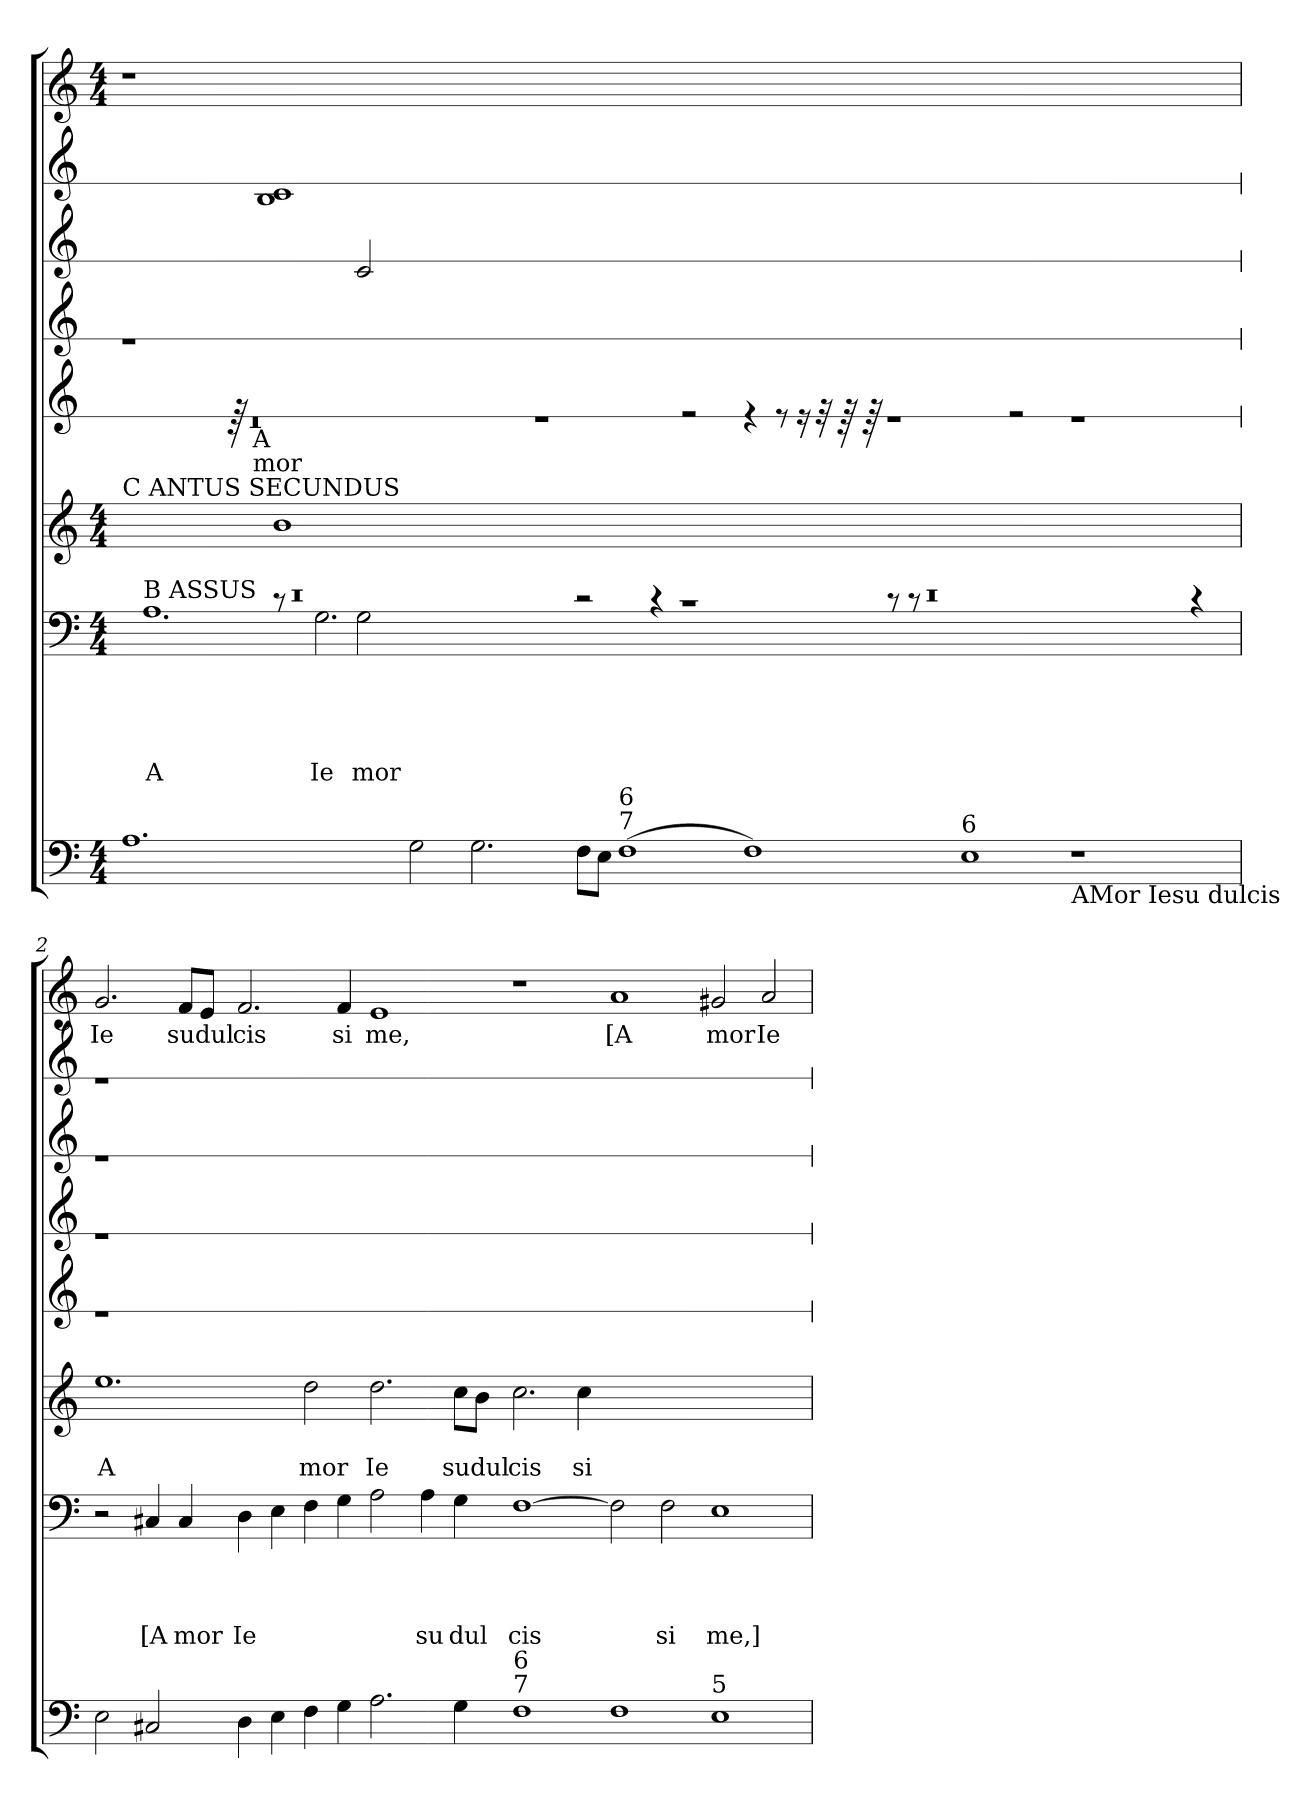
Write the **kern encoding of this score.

**kern	**kern	**text	**text	**text	**text	**text	**kern	**text	**text	**kern	**kern	**kern	**kern	**kern	**text
*part8	*part7	*part7	*part7	*part7	*part7	*part7	*part6	*part6	*part6	*part5	*part4	*part3	*part2	*part1	*part1
*staff8	*staff7	*staff7	*staff7	*staff7	*staff7	*staff7	*staff6	*staff6	*staff6	*staff5	*staff4	*staff3	*staff2	*staff1	*staff1
!!LO:PB:g=z
*	*	*	*	*	*	*	*	*	*	*stria1	*stria1	*stria1	*stria1	*	*
*clefF4	*clefF4	*	*	*	*	*	*clefG2	*	*	*clefG2	*clefG2	*clefG2	*clefG2	*clefG2	*
*k[]	*k[]	*	*	*	*	*	*k[]	*	*	*k[]	*k[]	*k[]	*k[]	*k[]	*
*C:	*C:	*	*	*	*	*	*C:	*	*	*C:	*C:	*C:	*C:	*C:	*
*M4/4	*M4/4	*	*	*	*	*	*M4/4	*	*	*	*	*	*	*M4/4	*
=1	=1	=1	=1	=1	=1	=1	=1	=1	=1	=1	=1	=1	=1	=1	=1
*	*^	*	*	*	*	*	*	*	*	*	*	*	*	*	*
*	*	*^	*	*	*	*	*	*	*	*	*	*	*	*	*	*
*	*	*	*^	*	*	*	*	*	*	*	*	*	*	*	*	*	*
!	!	!	!	!	!	!	!	!	!	!	!	!	!	!	!	!	!LO:TX:a:B:t=from Selectae Cantiones Exellentissimorum Auctorum. Romae 1616	!
!	!	!	!	!	!	!	!	!	!	!LO:TX:a:t=C ANTUS SECUNDUS	!	!	!	!	!	!	!	!
*	*	*	*	*	*	*	*	*	*	*	*	*	*	*	*	*	*^	*
1.A	2ryy	8ryy	1ryy	2..ryy	.	.	.	.	.	2ryy	.	.	4ryy	1r	1ryy	2ryy	1r	4ryy	.
!	!	!LO:TX:a:t=B ASSUS	!	!	!	!	!	!	!	!	!	!	!	!	!	!	!	!	!
!	!	!	!	!	!	!	!	!	!LO:LY:b	!	!	!	!	!	!	!	!	!	!
.	.	1.A	.	.	.	.	.	.	A-	.	.	.	.	.	.	.	.	.	.
.	.	.	.	.	.	.	.	.	.	.	.	.	64ryy	.	.	.	.	1ryy	.
.	.	.	.	.	.	.	.	.	.	.	.	.	64ryy	.	.	.	.	.	.
.	.	.	.	.	.	.	.	.	.	.	.	.	32ryy	.	.	.	.	.	.
.	.	.	.	.	.	.	.	.	.	.	.	.	16ryy	.	.	.	.	.	.
.	.	.	.	.	.	.	.	.	.	.	.	.	16ryy	.	.	.	.	.	.
.	.	.	.	.	.	.	.	.	.	.	.	.	32ryy	.	.	.	.	.	.
.	.	.	.	.	.	.	.	.	.	.	.	.	64ryy	.	.	.	.	.	.
.	.	.	.	.	.	.	.	.	.	.	.	.	64r	.	.	.	.	.	.
!	!	!	!	!	!	!	!	!	!	!	!	!	!LO:TX:b:t=A	!	!	!	!	!	!
!	!	!	!	!	!	!	!	!	!	!	!	!	!LO:TX:b:t=mor	!	!	!	!	!	!
.	8ryy	.	.	.	.	.	.	.	.	8ryy	.	.	0r	.	.	8ryy	.	.	.
.	8rc	.	.	.	.	.	.	.	.	1b	.	.	.	.	.	1B 1c	.	.	.
.	0rc	.	.	.	.	.	.	.	.	.	.	.	.	.	.	.	.	.	.
!	!	!	!	!	!	!	!	!	!LO:LY:b	!	!	!	!	!	!	!	!	!	!
.	.	.	.	2.G\	.	.	.	.	Ie-	.	.	.	.	.	.	.	.	.	.
.	.	.	8ryy	.	.	.	.	.	.	.	.	.	.	00.ryy	8ryy	.	00.ryy	.	.
!	!	!	!	!	!	!	!	!	!LO:LY:b	!	!	!	!	!	!	!	!	!	!
.	.	.	2G\	.	.	.	.	.	-mor	.	.	.	.	.	2c/	.	.	.	.
.	.	.	.	.	.	.	.	.	.	.	.	.	.	.	.	.	.	1ryy	.
2G>\	.	.	.	.	.	.	.	.	.	.	.	.	.	.	.	.	.	.	.
.	.	1ryy	1ryy	1ryy	.	.	.	.	.	00ryy	.	.	.	.	00ryy	00ryy	.	.	.
2.G\	.	.	.	.	.	.	.	.	.	.	.	.	.	.	.	.	.	.	.
.	.	.	.	.	.	.	.	.	.	.	.	.	.	.	.	.	.	1ryy	.
.	.	.	.	.	.	.	.	.	.	.	.	.	1r	.	.	.	.	.	.
.	.	1ryy	1ryy	1ryy	.	.	.	.	.	.	.	.	.	.	.	.	.	.	.
8F\L	2rc	.	.	.	.	.	.	.	.	.	.	.	.	.	.	.	.	.	.
8E\J	.	.	.	.	.	.	.	.	.	.	.	.	.	.	.	.	.	.	.
!LO:TX:a:t=7	!	!	!	!	!	!	!	!	!	!	!	!	!	!	!	!	!	!	!
!LO:TX:a:t=6	!	!	!	!	!	!	!	!	!	!	!	!	!	!	!	!	!	!	!
(>1F>	.	.	.	.	.	.	.	.	.	.	.	.	.	.	.	.	.	.	.
.	4rc	.	.	.	.	.	.	.	.	.	.	.	.	.	.	.	.	4%15ryy	.
.	1rc	.	.	.	.	.	.	.	.	.	.	.	2r	.	.	.	.	.	.
.	.	1ryy	1ryy	1ryy	.	.	.	.	.	.	.	.	.	.	.	.	.	.	.
1F)	.	.	.	.	.	.	.	.	.	.	.	.	4r	.	.	.	.	.	.
.	.	.	.	.	.	.	.	.	.	.	.	.	8r	.	.	.	.	.	.
.	.	.	.	.	.	.	.	.	.	.	.	.	16r	.	.	.	.	.	.
.	.	.	.	.	.	.	.	.	.	.	.	.	32r	.	.	.	.	.	.
.	.	.	.	.	.	.	.	.	.	.	.	.	64r	.	.	.	.	.	.
.	.	.	.	.	.	.	.	.	.	.	.	.	64r	.	.	.	.	.	.
.	8rc	.	.	.	.	.	.	.	.	.	.	.	1r	.	.	.	.	.	.
.	8rc	1ryy	1ryy	1ryy	.	.	.	.	.	.	.	.	.	.	.	.	.	.	.
.	0rc	.	.	.	.	.	.	.	.	.	.	.	.	.	.	.	.	.	.
!LO:TX:a:t=6	!	!	!	!	!	!	!	!	!	!	!	!	!	!	!	!	!	!	!
1E	.	.	.	.	.	.	.	.	.	.	.	.	.	.	.	.	.	.	.
.	.	.	.	.	.	.	.	.	.	.	.	.	2r	.	.	.	.	.	.
.	.	1ryy	1ryy	1ryy	.	.	.	.	.	1ryy	.	.	.	.	1ryy	1ryy	.	.	.
!LO:TX:b:t=AMor Iesu dulcis	!	!	!	!	!	!	!	!	!	!	!	!	!	!	!	!	!	!	!
1r	.	.	.	.	.	.	.	.	.	.	.	.	1r	.	.	.	.	.	.
.	.	4.ryy	4.ryy	4.ryy	.	.	.	.	.	4.ryy	.	.	.	.	4.ryy	4.ryy	.	.	.
.	4rc	.	.	.	.	.	.	.	.	.	.	.	.	.	.	.	.	.	.
*	*v	*v	*v	*v	*	*	*	*	*	*	*	*	*	*	*	*	*	*	*
!!LO:LB:g=z
=2	=2	=2	=2	=2	=2	=2	=2	=2	=2	=2	=2	=2	=2	=2	=2	=2
!	!	!	!	!	!	!	!	!	!LO:LY:b	!	!	!	!	!	!	!LO:LY:b
*	*	*	*	*	*	*	*	*	*	*	*	*	*	*v	*v	*
2E\	2r	.	.	.	.	.	1.ee	.	A	1r	1r	1r	1r	2.g/	Ie
!	!	!	!	!	!LO:LY:b	!	!	!	!	!	!	!	!	!	!
2C#X</	4C#X/	.	.	.	[A	.	.	.	.	.	.	.	.	.	.
!	!	!	!	!	!LO:LY:b	!	!	!	!	!	!	!	!	!	!LO:LY:b
.	4C#/	.	.	.	mor	.	.	.	.	.	.	.	.	8f/L	su
!	!	!	!	!	!	!	!	!	!	!	!	!	!	!	!LO:LY:b
.	.	.	.	.	.	.	.	.	.	.	.	.	.	8e/J	dul
!	!	!	!	!	!LO:LY:b	!	!	!	!	!	!	!	!	!	!LO:LY:b
4D\	4D\	.	.	.	Ie	.	.	.	.	00ryy	00ryy	00ryy	00ryy	2.f/	cis
4E\	4E\	.	.	.	.	.	.	.	.	.	.	.	.	.	.
!	!	!	!	!	!	!	!	!	!LO:LY:b	!	!	!	!	!	!
4F\	4F\	.	.	.	.	.	2dd\	.	mor	.	.	.	.	.	.
!	!	!	!	!	!	!	!	!	!	!	!	!	!	!	!LO:LY:b
4G\	4G\	.	.	.	.	.	.	.	.	.	.	.	.	4f/	si
!	!	!	!	!	!	!	!	!	!LO:LY:b	!	!	!	!	!	!LO:LY:b
2.A\	2A\	.	.	.	.	.	2.dd\	.	Ie	.	.	.	.	1e	me,
!	!	!	!	!	!LO:LY:b	!	!	!	!	!	!	!	!	!	!
.	4A\	.	.	.	su	.	.	.	.	.	.	.	.	.	.
!	!	!	!	!	!LO:LY:b	!	!	!	!LO:LY:b	!	!	!	!	!	!
4G\	4G\	.	.	.	dul	.	8cc\L	.	su	.	.	.	.	.	.
!	!	!	!	!	!	!	!	!	!LO:LY:b	!	!	!	!	!	!
.	.	.	.	.	.	.	8b\J	.	dul	.	.	.	.	.	.
!LO:TX:a:t=7	!	!	!	!	!	!	!	!	!	!	!	!	!	!	!
!LO:TX:a:t=6	!	!	!	!	!	!	!	!	!	!	!	!	!	!	!
!	!	!	!	!	!LO:LY:b	!	!	!	!LO:LY:b	!	!	!	!	!	!
1F	[>1F	.	.	.	cis	.	2.cc\	.	cis	.	.	.	.	1r	.
!	!	!	!	!	!	!	!	!	!LO:LY:b	!	!	!	!	!	!
.	.	.	.	.	.	.	4cc\	.	si	.	.	.	.	.	.
!	!	!	!	!	!	!	!	!	!	!	!	!	!	!	!LO:LY:b
1F>	2F\]	.	.	.	.	.	0ryy	.	.	.	.	.	.	1a	[A
!	!	!	!	!	!LO:LY:b	!	!	!	!	!	!	!	!	!	!
.	2F\	.	.	.	si	.	.	.	.	.	.	.	.	.	.
!LO:TX:a:t=5	!	!	!	!	!	!	!	!	!	!	!	!	!	!	!
!	!	!	!	!	!LO:LY:b	!	!	!	!	!	!	!	!	!	!LO:LY:b
1E>	1E	.	.	.	me,]	.	.	.	.	1ryy	1ryy	1ryy	1ryy	2g#X/	mor
!	!	!	!	!	!	!	!	!	!	!	!	!	!	!	!LO:LY:b
.	.	.	.	.	.	.	.	.	.	.	.	.	.	2a/	Ie
=	=	=	=	=	=	=	=	=	=	=	=	=	=	=	=
*-	*-	*-	*-	*-	*-	*-	*-	*-	*-	*-	*-	*-	*-	*-	*-
